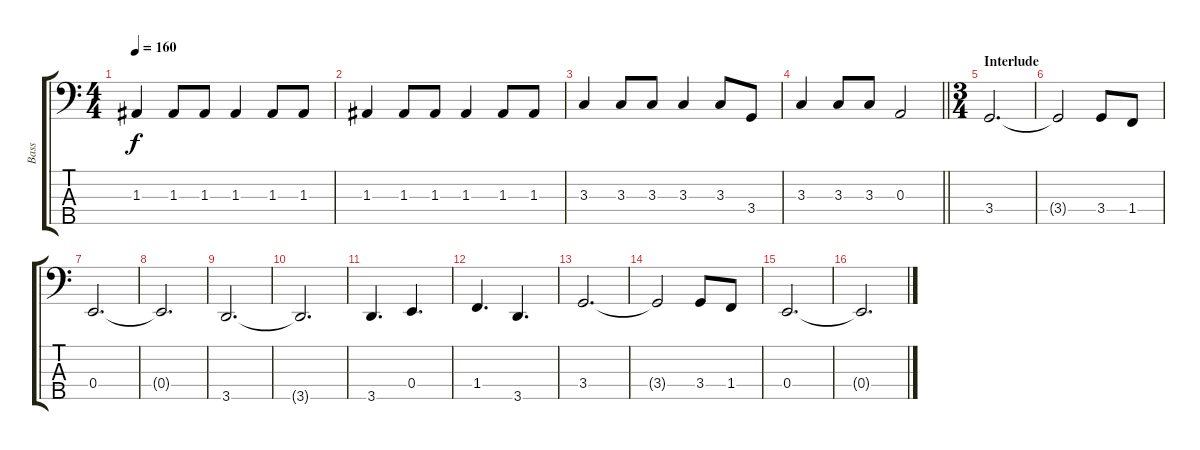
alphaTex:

\track ("Bass" "Bass") {instrument electricbassfinger}
\staff {score tabs}
\tuning (G2 D2 A1 E1 B0) {hide}
\ts (4 4)
\tempo 160
\clef f4
\ks c
1.3.4{dy f} 1.3.8 1.3.8 1.3.4 1.3.8 1.3.8 |
1.3.4 1.3.8 1.3.8 1.3.4 1.3.8 1.3.8 |
3.3.4 3.3.8 3.3.8 3.3.4 3.3.8 3.4.8 |
\barLineRight lightlight
3.3.4 3.3.8 3.3.8 0.3.2 |
\ts (3 4)
\section ("" "Interlude")
3.4.2{d} |
3.4{t}.2 3.4.8 1.4.8 |
0.4.2{d} |
0.4{t}.2{d} |
3.5.2{d} |
3.5{t}.2{d} |
3.5.4{d} 0.4.4{d} |
1.4.4{d} 3.5.4{d} |
3.4.2{d} |
3.4{t}.2 3.4.8 1.4.8 |
0.4.2{d} |
0.4{t}.2{d}
